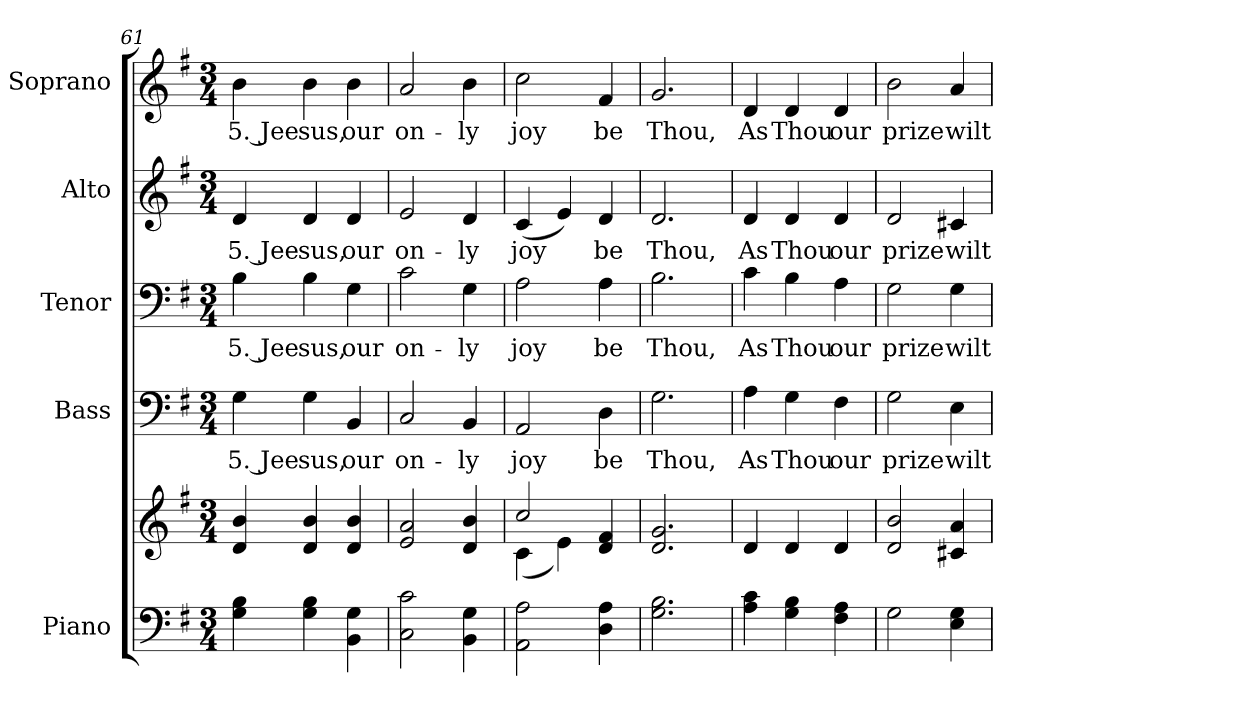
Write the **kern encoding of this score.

**kern	**kern	**kern	**text	**kern	**text	**kern	**text	**kern	**text
*part5	*part5	*part4	*part4	*part3	*part3	*part2	*part2	*part1	*part1
*staff6	*staff5	*staff4	*staff4	*staff3	*staff3	*staff2	*staff2	*staff1	*staff1
*I"Piano	*	*I"Bass	*	*I"Tenor	*	*I"Alto	*	*I"Soprano	*
*I'Pno.	*	*I'B.	*	*I'T.	*	*I'A.	*	*I'S.	*
*clefF4	*clefG2	*clefF4	*	*clefF4	*	*clefG2	*	*clefG2	*
*k[f#]	*k[f#]	*k[f#]	*	*k[f#]	*	*k[f#]	*	*k[f#]	*
*G:	*G:	*G:	*	*G:	*	*G:	*	*G:	*
*M3/4	*M3/4	*M3/4	*	*M3/4	*	*M3/4	*	*M3/4	*
=61	=61	=61	=61	=61	=61	=61	=61	=61	=61
!	!	!	!LO:LY:b:color=#000000	!	!	!	!	!	!
!	!	!	!	!	!LO:LY:b:color=#000000	!	!	!	!
!	!	!	!	!	!	!	!LO:LY:b:color=#000000	!	!
!	!	!	!	!	!	!	!	!	!LO:LY:b:color=#000000
4Gi\ 4Bi	4di/ 4bi	4Gi\	5. Jee	4Bi\	5. Jee	4di/	5. Jee	4bi\	5. Jee
!	!	!	!LO:LY:b:color=#000000	!	!	!	!	!	!
!	!	!	!	!	!LO:LY:b:color=#000000	!	!	!	!
!	!	!	!	!	!	!	!LO:LY:b:color=#000000	!	!
!	!	!	!	!	!	!	!	!	!LO:LY:b:color=#000000
4Gi\ 4Bi	4di/ 4bi	4Gi\	sus,	4Bi\	sus,	4di/	sus,	4bi\	sus,
!	!	!	!LO:LY:b:color=#000000	!	!	!	!	!	!
!	!	!	!	!	!LO:LY:b:color=#000000	!	!	!	!
!	!	!	!	!	!	!	!LO:LY:b:color=#000000	!	!
!	!	!	!	!	!	!	!	!	!LO:LY:b:color=#000000
4BBi\ 4Gi	4di/ 4bi	4BBi/	our	4Gi\	our	4di/	our	4bi\	our
=62	=62	=62	=62	=62	=62	=62	=62	=62	=62
!	!	!	!LO:LY:b:color=#000000	!	!	!	!	!	!
!	!	!	!	!	!LO:LY:b:color=#000000	!	!	!	!
!	!	!	!	!	!	!	!LO:LY:b:color=#000000	!	!
!	!	!	!	!	!	!	!	!	!LO:LY:b:color=#000000
2Ci\ 2ci	2ei/ 2ai	2Ci/	on-	2ci\	on-	2ei/	on-	2ai/	on-
!	!	!	!LO:LY:b:color=#000000	!	!	!	!	!	!
!	!	!	!	!	!LO:LY:b:color=#000000	!	!	!	!
!	!	!	!	!	!	!	!LO:LY:b:color=#000000	!	!
!	!	!	!	!	!	!	!	!	!LO:LY:b:color=#000000
4BBi\ 4Gi	4di/ 4bi	4BBi/	-ly	4Gi\	-ly	4di/	-ly	4bi\	-ly
!!LO:PB:g=z
=63	=63	=63	=63	=63	=63	=63	=63	=63	=63
*	*^	*	*	*	*	*	*	*	*
!	!	!	!	!LO:LY:b:color=#000000	!	!	!	!	!	!
!	!	!	!	!	!	!LO:LY:b:color=#000000	!	!	!	!
!	!	!	!	!	!	!	!	!LO:LY:b:color=#000000	!	!
!	!	!	!	!	!	!	!	!	!	!LO:LY:b:color=#000000
2AAi\ 2Ai	2cci/	(4ci\	2AAi/	joy	2Ai\	joy	(4ci/	joy	2cci\	joy
.	.	4ei\)	.	.	.	.	4ei/)	.	.	.
!	!	!	!	!LO:LY:b:color=#000000	!	!	!	!	!	!
!	!	!	!	!	!	!LO:LY:b:color=#000000	!	!	!	!
!	!	!	!	!	!	!	!	!LO:LY:b:color=#000000	!	!
!	!	!	!	!	!	!	!	!	!	!LO:LY:b:color=#000000
4Di\ 4Ai	4di/ 4f#i	4ryy	4Di\	be	4Ai\	be	4di/	be	4f#i/	be
*	*v	*v	*	*	*	*	*	*	*	*
=64	=64	=64	=64	=64	=64	=64	=64	=64	=64
*	*^	*	*	*	*	*	*	*	*
!	!	!	!	!LO:LY:b:color=#000000	!	!	!	!	!	!
*	*v	*v	*	*	*	*	*	*	*	*
*	*^	*	*	*	*	*	*	*	*
!	!	!	!	!	!	!LO:LY:b:color=#000000	!	!	!	!
*	*v	*v	*	*	*	*	*	*	*	*
*	*^	*	*	*	*	*	*	*	*
!	!	!	!	!	!	!	!	!LO:LY:b:color=#000000	!	!
*	*v	*v	*	*	*	*	*	*	*	*
*	*^	*	*	*	*	*	*	*	*
!	!	!	!	!	!	!	!	!	!	!LO:LY:b:color=#000000
*	*v	*v	*	*	*	*	*	*	*	*
2.Gi\ 2.Bi	2.di/ 2.gi	2.Gi\	Thou,	2.Bi\	Thou,	2.di/	Thou,	2.gi/	Thou,
=65	=65	=65	=65	=65	=65	=65	=65	=65	=65
!	!	!	!LO:LY:b:color=#000000	!	!	!	!	!	!
!	!	!	!	!	!LO:LY:b:color=#000000	!	!	!	!
!	!	!	!	!	!	!	!LO:LY:b:color=#000000	!	!
!	!	!	!	!	!	!	!	!	!LO:LY:b:color=#000000
4Ai\ 4ci	4di/	4Ai\	As	4ci\	As	4di/	As	4di/	As
!	!	!	!LO:LY:b:color=#000000	!	!	!	!	!	!
!	!	!	!	!	!LO:LY:b:color=#000000	!	!	!	!
!	!	!	!	!	!	!	!LO:LY:b:color=#000000	!	!
!	!	!	!	!	!	!	!	!	!LO:LY:b:color=#000000
4Gi\ 4Bi	4di/	4Gi\	Thou	4Bi\	Thou	4di/	Thou	4di/	Thou
!	!	!	!LO:LY:b:color=#000000	!	!	!	!	!	!
!	!	!	!	!	!LO:LY:b:color=#000000	!	!	!	!
!	!	!	!	!	!	!	!LO:LY:b:color=#000000	!	!
!	!	!	!	!	!	!	!	!	!LO:LY:b:color=#000000
4F#i\ 4Ai	4di/	4F#i\	our	4Ai\	our	4di/	our	4di/	our
!!LO:PB:g=z
=66	=66	=66	=66	=66	=66	=66	=66	=66	=66
!	!	!	!LO:LY:b:color=#000000	!	!	!	!	!	!
!	!	!	!	!	!LO:LY:b:color=#000000	!	!	!	!
!	!	!	!	!	!	!	!LO:LY:b:color=#000000	!	!
!	!	!	!	!	!	!	!	!	!LO:LY:b:color=#000000
2Gi\	2di/ 2bi	2Gi\	prize	2Gi\	prize	2di/	prize	2bi\	prize
!	!	!	!LO:LY:b:color=#000000	!	!	!	!	!	!
!	!	!	!	!	!LO:LY:b:color=#000000	!	!	!	!
!	!	!	!	!	!	!	!LO:LY:b:color=#000000	!	!
!	!	!	!	!	!	!	!	!	!LO:LY:b:color=#000000
4Ei\ 4Gi	4c#Xi/ 4ai	4Ei\	wilt	4Gi\	wilt	4c#Xi/	wilt	4ai/	wilt
=	=	=	=	=	=	=	=	=	=
*-	*-	*-	*-	*-	*-	*-	*-	*-	*-
